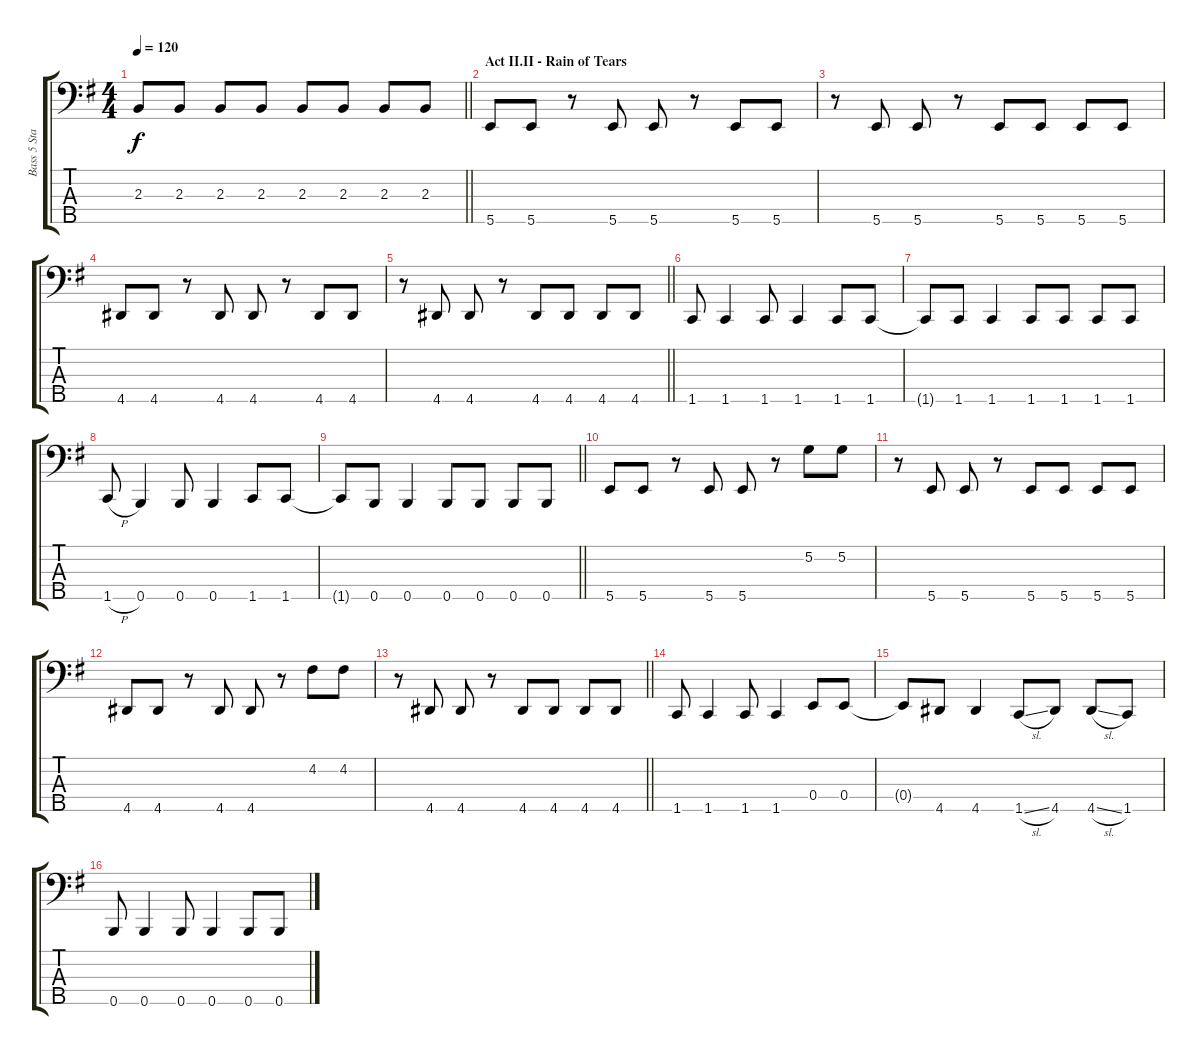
\track ("Bass 5 Standard" "Bass 5 Sta") {instrument electricbassfinger}
\staff {score tabs}
\tuning (G2 D2 A1 E1 B0) {hide}
\ts (4 4)
\tempo 120
\clef f4
\barLineRight lightlight
\ks eminor
2.3.8{dy f} 2.3.8 2.3.8 2.3.8 2.3.8 2.3.8 2.3.8 2.3.8 |
\section ("" "Act II.II - Rain of Tears")
5.5.8 5.5.8 r.8 5.5.8 5.5.8 r.8 5.5.8 5.5.8 |
r.8 5.5.8 5.5.8 r.8 5.5.8 5.5.8 5.5.8 5.5.8 |
4.5.8 4.5.8 r.8 4.5.8 4.5.8 r.8 4.5.8 4.5.8 |
\barLineRight lightlight
r.8 4.5.8 4.5.8 r.8 4.5.8 4.5.8 4.5.8 4.5.8 |
1.5.8 1.5.4 1.5.8 1.5.4 1.5.8 1.5.8 |
1.5{t}.8 1.5.8 1.5.4 1.5.8 1.5.8 1.5.8 1.5.8 |
1.5{h}.8 0.5.4 0.5.8 0.5.4 1.5.8 1.5.8 |
\barLineRight lightlight
1.5{t}.8 0.5.8 0.5.4 0.5.8 0.5.8 0.5.8 0.5.8 |
5.5.8 5.5.8 r.8 5.5.8 5.5.8 r.8 5.2.8 5.2.8 |
r.8 5.5.8 5.5.8 r.8 5.5.8 5.5.8 5.5.8 5.5.8 |
4.5.8 4.5.8 r.8 4.5.8 4.5.8 r.8 4.2.8 4.2.8 |
\barLineRight lightlight
r.8 4.5.8 4.5.8 r.8 4.5.8 4.5.8 4.5.8 4.5.8 |
1.5.8 1.5.4 1.5.8 1.5.4 0.4.8 0.4.8 |
0.4{t}.8 4.5.8 4.5.4 1.5{sl}.8 4.5.8 4.5{sl}.8 1.5.8 |
0.5.8 0.5.4 0.5.8 0.5.4 0.5.8 0.5.8
